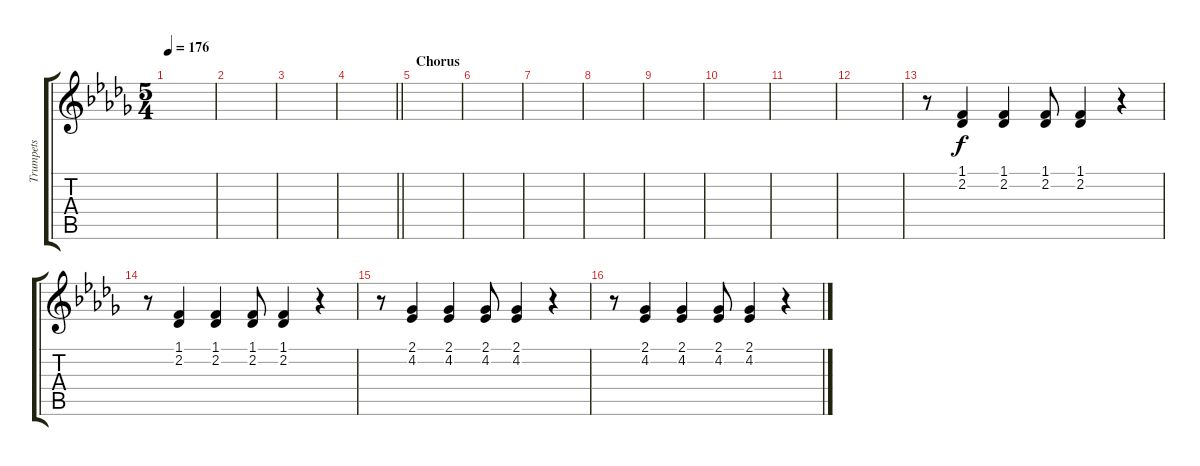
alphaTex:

\track ("Trumpets" "Trumpets") {instrument trumpet}
\staff {score tabs}
\tuning (E4 B3 G3 D3 A2 E2) {hide}
\ts (5 4)
\tempo 176
\clef g2
\ks db
|
|
|
\barLineRight lightlight
|
\section ("" "Chorus")
|
|
|
|
|
|
|
|
r.8 (1.1 2.2).4{dy f} (1.1 2.2).4 (1.1 2.2).8 (1.1 2.2).4 r.4 |
r.8 (1.1 2.2).4 (1.1 2.2).4 (1.1 2.2).8 (1.1 2.2).4 r.4 |
r.8 (2.1 4.2).4 (2.1 4.2).4 (2.1 4.2).8 (2.1 4.2).4 r.4 |
r.8 (2.1 4.2).4 (2.1 4.2).4 (2.1 4.2).8 (2.1 4.2).4 r.4
